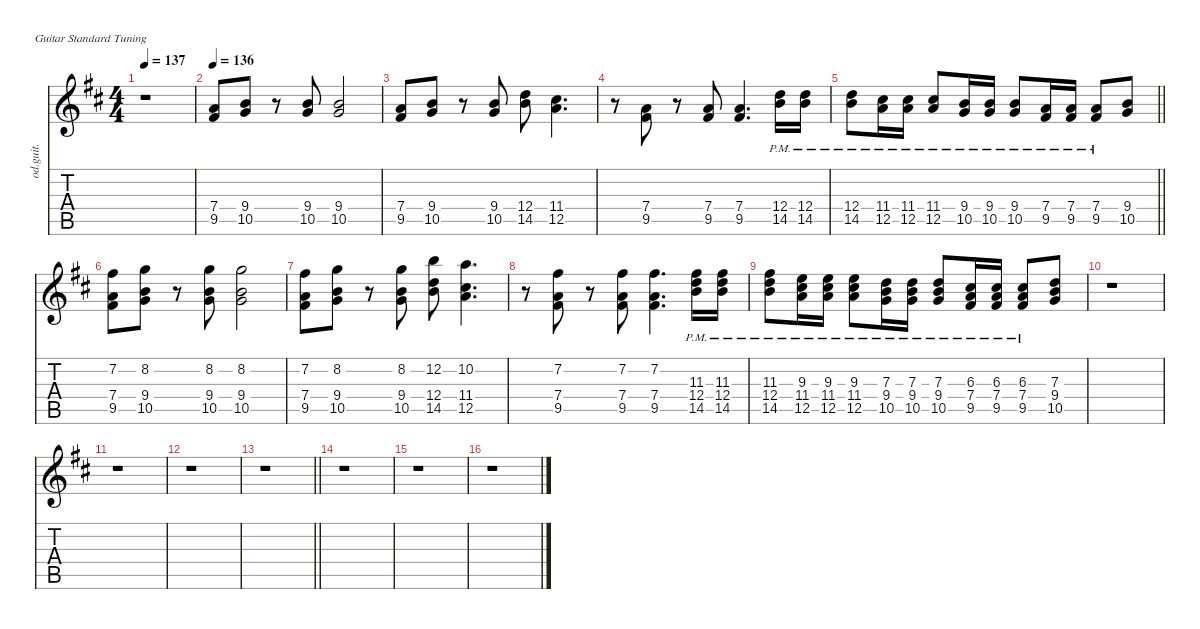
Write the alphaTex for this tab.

\defaultSystemsLayout 4
\hideDynamics
\bracketExtendMode nobrackets
\otherSystemsTrackNameOrientation horizontal
\track ("Kirk - Lead Distortion" "od.guit.") {instrument distortionguitar}
\staff {score tabs}
\tuning (E4 B3 G3 D3 A2 E2)
\ts (4 4)
\tempo 137
\clef g2
\ks bminor
r.1{dy f beam Down} |
\tempo 136
(7.4{acc forcenatural} 9.5{acc #}).8{beam Up} (9.4{acc forcenatural} 10.5{acc forcenatural}).8{beam Up} r.8{beam Up} (9.4{acc forcenatural} 10.5{acc forcenatural}).8{beam Up} (9.4{acc forcenatural} 10.5{acc forcenatural}).2{beam Up} |
(7.4{acc forcenatural} 9.5{acc #}).8{beam Up} (9.4{acc forcenatural} 10.5{acc forcenatural}).8{beam Up} r.8{beam Up} (9.4{acc forcenatural} 10.5{acc forcenatural}).8{beam Up} (12.4{acc forcenatural} 14.5{acc forcenatural}).8{beam Down} (11.4{acc #} 12.5{acc forcenatural}).4{d beam Down} |
r.8{beam Down} (7.4{acc forcenatural} 9.5{acc #}).8{beam Up} r.8{beam Up} (7.4{acc forcenatural} 9.5{acc #}).8{beam Up} (7.4{acc forcenatural} 9.5{acc #}).4{d beam Up} (12.4{acc forcenatural} 14.5{pm acc forcenatural}).16{beam Down} (12.4{acc forcenatural} 14.5{pm acc forcenatural}).16{beam Down} |
\barLineRight lightlight
(12.4{acc forcenatural} 14.5{pm acc forcenatural}).8{beam Down} (11.4{acc #} 12.5{pm acc forcenatural}).16{beam Down} (11.4{acc #} 12.5{pm acc forcenatural}).16{beam Down} (11.4{acc #} 12.5{pm acc forcenatural}).8{beam Up} (9.4{acc forcenatural} 10.5{pm acc forcenatural}).16{beam Up} (9.4{acc forcenatural} 10.5{pm acc forcenatural}).16{beam Up} (9.4{acc forcenatural} 10.5{pm acc forcenatural}).8{beam Up} (7.4{acc forcenatural} 9.5{pm acc #}).16{beam Up} (7.4{acc forcenatural} 9.5{pm acc #}).16{beam Up} (7.4{acc forcenatural} 9.5{pm acc #}).8{beam Up} (9.4{acc forcenatural} 10.5{acc forcenatural}).8{beam Up} |
(7.2{acc #} 7.4{acc forcenatural} 9.5{acc #}).8{beam Down} (8.2{acc forcenatural} 9.4{acc forcenatural} 10.5{acc forcenatural}).8{beam Down} r.8{beam Down} (8.2{acc forcenatural} 9.4{acc forcenatural} 10.5{acc forcenatural}).8{beam Down} (8.2{acc forcenatural} 9.4{acc forcenatural} 10.5{acc forcenatural}).2{beam Down} |
(7.2{acc #} 7.4{acc forcenatural} 9.5{acc #}).8{beam Down} (8.2{acc forcenatural} 9.4{acc forcenatural} 10.5{acc forcenatural}).8{beam Down} r.8{beam Down} (8.2{acc forcenatural} 9.4{acc forcenatural} 10.5{acc forcenatural}).8{beam Down} (12.2{acc forcenatural} 12.4{acc forcenatural} 14.5{acc forcenatural}).8{beam Down} (10.2{acc forcenatural} 11.4{acc #} 12.5{acc forcenatural}).4{d beam Down} |
r.8{beam Down} (7.2{acc #} 7.4{acc forcenatural} 9.5{acc #}).8{beam Down} r.8{beam Down} (7.2{acc #} 7.4{acc forcenatural} 9.5{acc #}).8{beam Down} (7.2{acc #} 7.4{acc forcenatural} 9.5{acc #}).4{d beam Down} (11.3{acc #} 12.4{acc forcenatural} 14.5{pm acc forcenatural}).16{beam Down} (11.3{acc #} 12.4{acc forcenatural} 14.5{pm acc forcenatural}).16{beam Down} |
(11.3{acc #} 12.4{acc forcenatural} 14.5{pm acc forcenatural}).8{beam Down} (9.3{acc forcenatural} 11.4{acc #} 12.5{pm acc forcenatural}).16{beam Down} (9.3{acc forcenatural} 11.4{acc #} 12.5{pm acc forcenatural}).16{beam Down} (9.3{acc forcenatural} 11.4{acc #} 12.5{pm acc forcenatural}).8{beam Down} (7.3{acc forcenatural} 9.4{acc forcenatural} 10.5{pm acc forcenatural}).16{beam Down} (7.3{acc forcenatural} 9.4{acc forcenatural} 10.5{pm acc forcenatural}).16{beam Down} (7.3{acc forcenatural} 9.4{acc forcenatural} 10.5{pm acc forcenatural}).8{beam Up} (6.3{acc #} 7.4{acc forcenatural} 9.5{pm acc #}).16{beam Up} (6.3{acc #} 7.4{acc forcenatural} 9.5{pm acc #}).16{beam Up} (6.3{acc #} 7.4{acc forcenatural} 9.5{pm acc #}).8{beam Up} (7.3{acc forcenatural} 9.4{acc forcenatural} 10.5{acc forcenatural}).8{beam Up} |
r.1{beam Down} |
r.1{beam Down} |
r.1{beam Down} |
\barLineRight lightlight
r.1{beam Down} |
r.1{beam Down} |
r.1{beam Down} |
r.1{beam Down}
